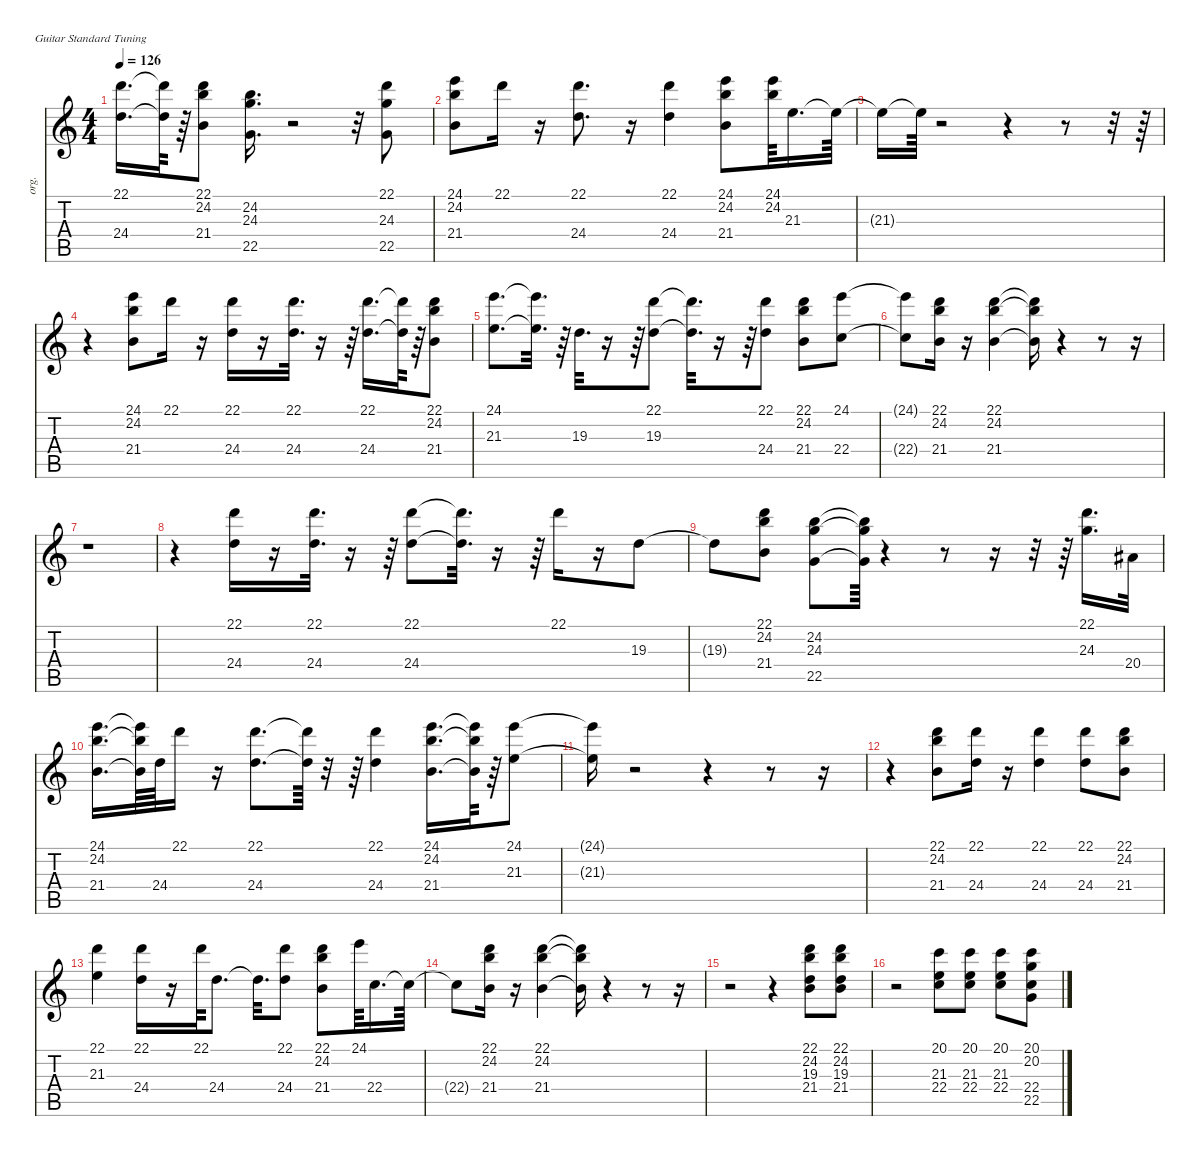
\defaultSystemsLayout 4
\hideDynamics
\bracketExtendMode nobrackets
\otherSystemsTrackNameOrientation horizontal
\track ("Vocal" "org.") {instrument rockorgan}
\staff {score tabs}
\tuning (E4 B3 G3 D3 A2 E2)
\ts (4 4)
\tempo 126
\clef g2
\ks c
(22.1{t} 24.4{t}).16{d dy f beam Down} (22.1{t} 24.4{t}).64{beam Down} r.64{beam Down} (22.1 24.2 21.4).8{beam Down} (24.2 24.3 22.5).16{d beam Down} r.2{beam Down} r.32{beam Down} (22.1 24.3 22.5).8{beam Down} |
(24.1 24.2 21.4).8{beam Down} 22.1.16{beam Down} r.16{beam Down} (22.1 24.4).8{d beam Down} r.16{beam Down} (22.1 24.4).4{beam Down} (24.1 24.2 21.4).8{beam Down} (24.1 24.2).64{beam Down} 21.3.16{d beam Down} 21.3{t}.64{beam Down} |
21.3{t}.16{beam Down} 21.3{t}.64{beam Down} r.2{beam Down} r.4{beam Down} r.8{beam Down} r.32{beam Down} r.64{beam Down} |
r.4{beam Down} (24.1 24.2 21.4).8{beam Down} 22.1.16{beam Down} r.16{beam Down} (22.1 24.4).16{beam Down} r.16{beam Down} (22.1 24.4).32{d beam Down} r.16{beam Down} r.64{beam Down} (22.1 24.4).16{d beam Down} (22.1{t} 24.4{t}).64{beam Down} r.64{beam Down} (22.1 24.2 21.4).8{beam Down} |
(24.1 21.3).8{d beam Down} (24.1{t} 21.3{t}).32{d beam Down} r.64{beam Down} 19.3.32{d beam Down} r.16{beam Down} r.64{beam Down} (22.1 19.3).8{beam Down} (22.1{t} 19.3{t}).32{d beam Down} r.16{beam Down} r.64{beam Down} (22.1 24.4).8{beam Down} (22.1 24.2 21.4).8{beam Down} (24.1 22.4).8{beam Down} |
(24.1{t} 22.4{t}).8{beam Down} (22.1 24.2 21.4).16{beam Down} r.16{beam Down} (22.1 24.2 21.4).4{beam Down} (22.1{t} 24.2{t} 21.4{t}).16{beam Down} r.4{beam Down} r.8{beam Down} r.16{beam Down} |
r.1{beam Down} |
r.4{beam Down} (22.1 24.4).16{beam Down} r.16{beam Down} (22.1 24.4).32{d beam Down} r.16{beam Down} r.64{beam Down} (22.1 24.4).8{beam Down} (22.1{t} 24.4{t}).32{d beam Down} r.16{beam Down} r.64{beam Down} 22.1.16{beam Down} r.16{beam Down} 19.3.8{beam Down} |
19.3{t}.8{beam Down} (22.1 24.2 21.4).8{beam Down} (24.2 24.3 22.5).8{beam Down} (24.2{t} 24.3{t} 22.5{t}).64{beam Down} r.4{beam Down} r.8{beam Down} r.16{beam Down} r.32{beam Down} r.64{beam Down} (22.1 24.3).16{d beam Down} 20.4{acc #}.32{beam Down} |
(24.1 24.2 21.4).16{d beam Down} (24.1{t} 24.2{t} 21.4{t}).64{beam Down} 24.4.64{beam Down} 22.1.16{beam Down} r.16{beam Down} (22.1 24.4).8{d beam Down} (22.1{t} 24.4{t}).64{beam Down} r.32{beam Down} r.64{beam Down} (22.1 24.4).4{beam Down} (24.1 24.2 21.4).16{d beam Down} (24.1{t} 24.2{t} 21.4{t}).64{beam Down} r.64{beam Down} (24.1 21.3).8{beam Down} |
(24.1{t} 21.3{t}).16{beam Down} r.2{beam Down} r.4{beam Down} r.8{beam Down} r.16{beam Down} |
r.4{beam Down} (22.1 24.2 21.4).8{beam Down} (22.1 24.4).16{beam Down} r.16{beam Down} (22.1 24.4).4{beam Down} (22.1 24.4).8{beam Down} (22.1 24.2 21.4).8{beam Down} |
(22.1 21.3).4{beam Down} (22.1 24.4).16{beam Down} r.16{beam Down} 22.1.64{beam Down} 24.4.8{d beam Down} 24.4{t}.32{d beam Down} (22.1 24.4).8{beam Down} (22.1 24.2 21.4).8{beam Down} 24.1.64{beam Down} 22.4.16{d beam Down} 22.4{t}.64{beam Down} |
22.4{t}.8{beam Down} (22.1 24.2 21.4).16{beam Down} r.16{beam Down} (22.1 24.2 21.4).4{beam Down} (22.1{t} 24.2{t} 21.4{t}).16{beam Down} r.4{beam Down} r.8{beam Down} r.16{beam Down} |
r.2{beam Down} r.4{beam Down} (22.1 24.2 19.3 21.4).8{beam Down} (22.1 24.2 19.3 21.4).8{beam Down} |
r.2{beam Down} (20.1 21.3 22.4).8{beam Down} (20.1 21.3 22.4).8{beam Down} (20.1 21.3 22.4).8{beam Down} (20.1 20.2 22.4 22.5).8{beam Down}
